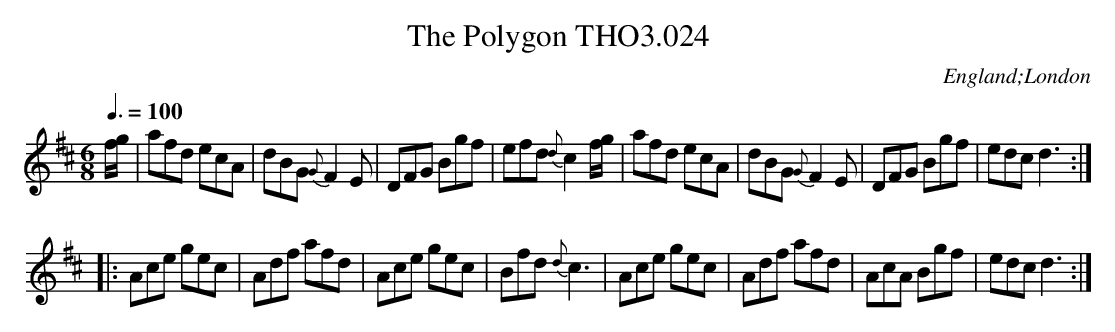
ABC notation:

X:1
T:Polygon THO3.024, The
O:England;London
M:6/8
L:1/8
Q:3/8=100
K:D
f/g/|afd ecA|dBG {G}F2 E|DFG Bgf|efd {d}c2 f/g/|afd ecA|dBG {G}F2 E|DFG Bgf|edc d3:|
|:Ace gec|Adf afd|Ace gec|Bfd {d}c3|Ace gec|Adf afd|AcA Bgf|edc d3:|
